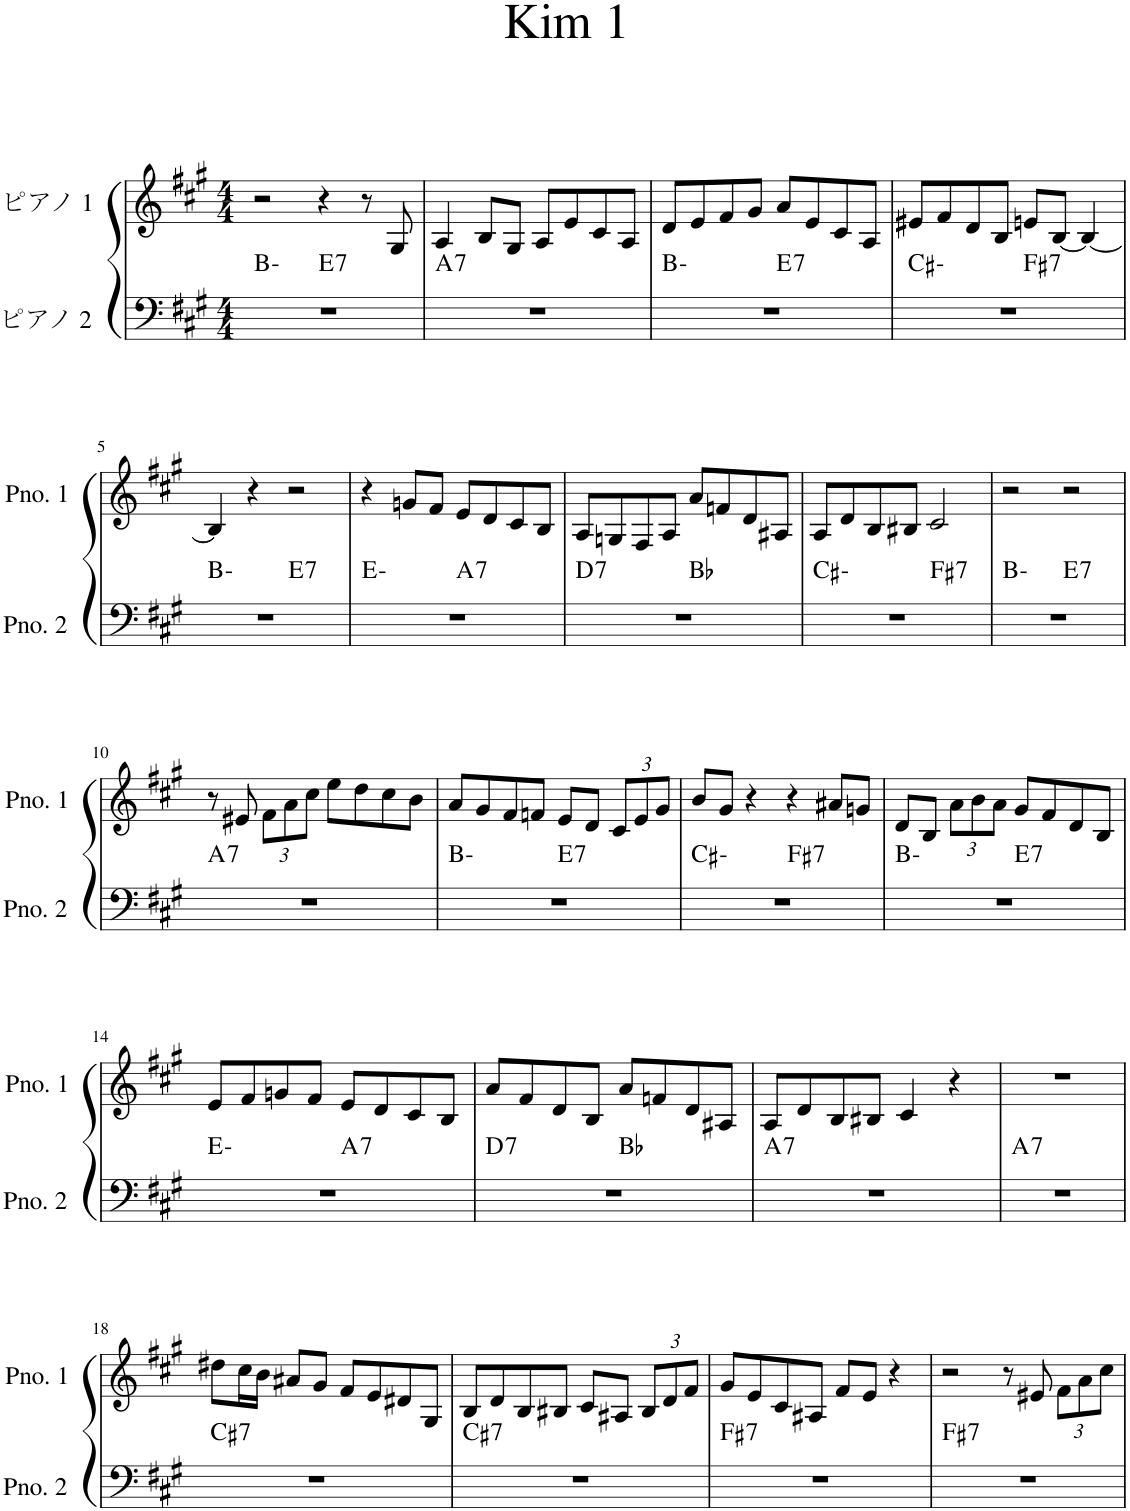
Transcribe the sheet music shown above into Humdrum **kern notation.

**kern	**harte	**kern
*part2	*part2	*part1
*staff2	*	*staff1
*I"ピアノ 2	*	*I"ピアノ 1
*clefF4	*	*clefG2
*k[f#c#g#]	*	*k[f#c#g#]
*M4/4	*	*M4/4
=1	=1	=1
*^	*	*
1r	2ryy	B:min	2r
!	!	!LO:H:kt=7	!
.	2ryy	E:7	4r
.	.	.	8r
.	.	.	8G#/
=2	=2	=2	=2
!	!	!LO:H:kt=7	!
*v	*v	*	*
1r	A:7	4A/
.	.	8B/L
.	.	8G#/J
.	.	8A/L
.	.	8e/
.	.	8c#/
.	.	8A/J
=3	=3	=3
*^	*	*
1r	2ryy	B:min	8d/L
.	.	.	8e/
.	.	.	8f#/
.	.	.	8g#/J
!	!	!LO:H:kt=7	!
.	2ryy	E:7	8a/L
.	.	.	8e/
.	.	.	8c#/
.	.	.	8A/J
=4	=4	=4	=4
1r	2ryy	C#:min	8e#X/L
.	.	.	8f#/
.	.	.	8d/
.	.	.	8B/J
!	!	!LO:H:kt=7	!
.	2ryy	F#:7	8en/L
.	.	.	[8B/J
.	.	.	4B/_
!!LO:LB:g=z
=5	=5	=5	=5
1r	2ryy	B:min	4B/]
.	.	.	4r
!	!	!LO:H:kt=7	!
.	2ryy	E:7	2r
=6	=6	=6	=6
1r	2ryy	E:min	4r
.	.	.	8gn/L
.	.	.	8f#/J
!	!	!LO:H:kt=7	!
.	2ryy	A:7	8e/L
.	.	.	8d/
.	.	.	8c#/
.	.	.	8B/J
=7	=7	=7	=7
!	!	!LO:H:kt=7	!
1r	2ryy	D:7	8A/L
.	.	.	8Gn/
.	.	.	8F#/
.	.	.	8A/J
.	2ryy	Bb:maj	8a/L
.	.	.	8fn/
.	.	.	8d/
.	.	.	8A#X/J
=8	=8	=8	=8
1r	2ryy	C#:min	8A/L
.	.	.	8d/
.	.	.	8B/
.	.	.	8B#X/J
!	!	!LO:H:kt=7	!
.	2ryy	F#:7	2c#/
=9	=9	=9	=9
1r	2ryy	B:min	2r
!	!	!LO:H:kt=7	!
.	2ryy	E:7	2r
!!LO:LB:g=z
=10	=10	=10	=10
!	!	!LO:H:kt=7	!
*v	*v	*	*
1r	A:7	8r
.	.	8e#X/
*	*	*Xbrackettup
.	.	12f#\L
.	.	12a\
.	.	12cc#\J
.	.	8ee\L
.	.	8dd\
.	.	8cc#\
.	.	8b\J
=11	=11	=11
*^	*	*
1r	2ryy	B:min	8a/L
.	.	.	8g#/
.	.	.	8f#/
.	.	.	8fn/J
!	!	!LO:H:kt=7	!
.	2ryy	E:7	8e/L
.	.	.	8d/J
.	.	.	12c#/L
.	.	.	12e/
.	.	.	12g#/J
=12	=12	=12	=12
1r	2ryy	C#:min	8b/L
.	.	.	8g#/J
.	.	.	4r
!	!	!LO:H:kt=7	!
.	2ryy	F#:7	4r
.	.	.	8a#X/L
.	.	.	8gn/J
=13	=13	=13	=13
1r	2ryy	B:min	8d/L
.	.	.	8B/J
.	.	.	12a\L
.	.	.	12b\
.	.	.	12a\J
!	!	!LO:H:kt=7	!
.	2ryy	E:7	8g#/L
.	.	.	8f#/
.	.	.	8d/
.	.	.	8B/J
!!LO:LB:g=z
=14	=14	=14	=14
1r	2ryy	E:min	8e/L
.	.	.	8f#/
.	.	.	8gn/
.	.	.	8f#/J
!	!	!LO:H:kt=7	!
.	2ryy	A:7	8e/L
.	.	.	8d/
.	.	.	8c#/
.	.	.	8B/J
=15	=15	=15	=15
!	!	!LO:H:kt=7	!
1r	2ryy	D:7	8a/L
.	.	.	8f#/
.	.	.	8d/
.	.	.	8B/J
.	2ryy	Bb:maj	8a/L
.	.	.	8fn/
.	.	.	8d/
.	.	.	8A#X/J
=16	=16	=16	=16
!	!	!LO:H:kt=7	!
*v	*v	*	*
1r	A:7	8A/L
.	.	8d/
.	.	8B/
.	.	8B#X/J
.	.	4c#/
.	.	4r
=17	=17	=17
!	!LO:H:kt=7	!
1r	A:7	1r
!!LO:LB:g=z
=18	=18	=18
!	!LO:H:kt=7	!
1r	C#:7	8dd#X\L
.	.	16cc#\L
.	.	16b\JJ
.	.	8a#X/L
.	.	8g#/J
.	.	8f#/L
.	.	8e/
.	.	8d#X/
.	.	8G#/J
=19	=19	=19
!	!LO:H:kt=7	!
1r	C#:7	8B/L
.	.	8d/
.	.	8B/
.	.	8B#X/J
.	.	8c#/L
.	.	8A#X/J
.	.	12B#/L
.	.	12d/
.	.	12f#/J
=20	=20	=20
!	!LO:H:kt=7	!
1r	F#:7	8g#/L
.	.	8e/
.	.	8c#/
.	.	8A#X/J
.	.	8f#/L
.	.	8e/J
.	.	4r
=21	=21	=21
!	!LO:H:kt=7	!
1r	F#:7	2r
.	.	8r
.	.	8e#X/
.	.	12f#\L
.	.	12a\
.	.	12cc#\J
=	=	=
*-	*-	*-
